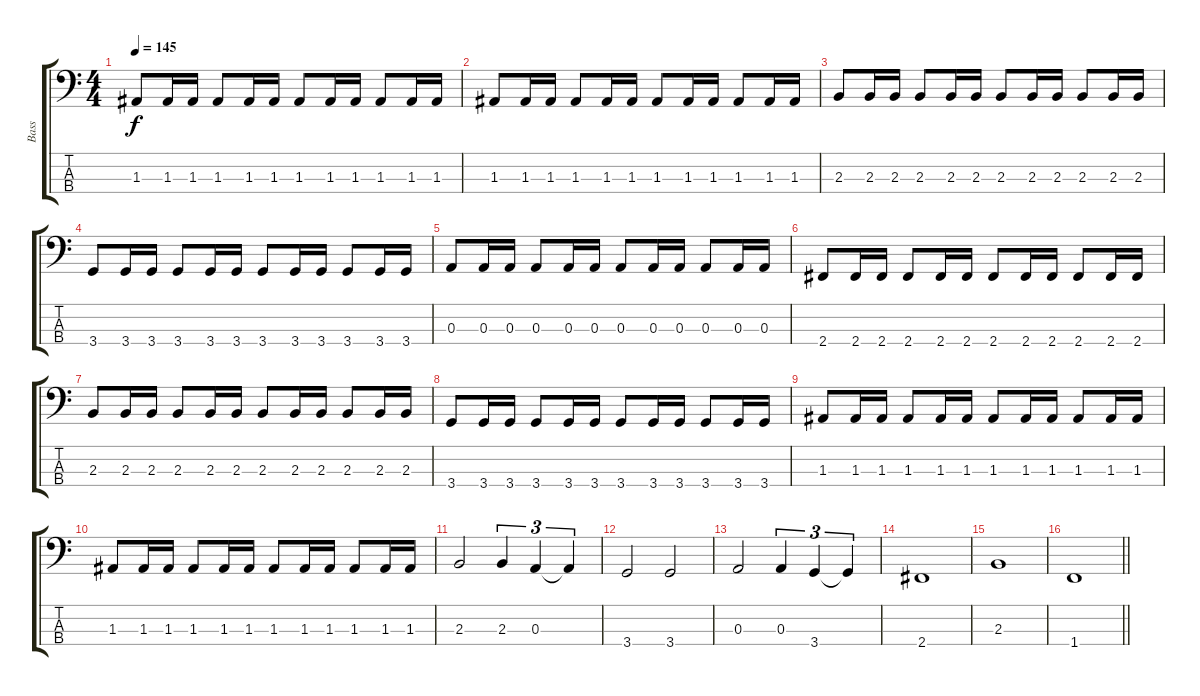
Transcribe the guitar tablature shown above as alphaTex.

\track ("Bass" "Bass") {instrument electricbasspick}
\staff {score tabs}
\tuning (G2 D2 A1 E1) {hide}
\ts (4 4)
\tempo 145
\clef f4
\ks c
1.3.8{dy f} 1.3.16 1.3.16 1.3.8 1.3.16 1.3.16 1.3.8 1.3.16 1.3.16 1.3.8 1.3.16 1.3.16 |
1.3.8 1.3.16 1.3.16 1.3.8 1.3.16 1.3.16 1.3.8 1.3.16 1.3.16 1.3.8 1.3.16 1.3.16 |
2.3.8 2.3.16 2.3.16 2.3.8 2.3.16 2.3.16 2.3.8 2.3.16 2.3.16 2.3.8 2.3.16 2.3.16 |
3.4.8 3.4.16 3.4.16 3.4.8 3.4.16 3.4.16 3.4.8 3.4.16 3.4.16 3.4.8 3.4.16 3.4.16 |
0.3.8 0.3.16 0.3.16 0.3.8 0.3.16 0.3.16 0.3.8 0.3.16 0.3.16 0.3.8 0.3.16 0.3.16 |
2.4.8 2.4.16 2.4.16 2.4.8 2.4.16 2.4.16 2.4.8 2.4.16 2.4.16 2.4.8 2.4.16 2.4.16 |
2.3.8 2.3.16 2.3.16 2.3.8 2.3.16 2.3.16 2.3.8 2.3.16 2.3.16 2.3.8 2.3.16 2.3.16 |
3.4.8 3.4.16 3.4.16 3.4.8 3.4.16 3.4.16 3.4.8 3.4.16 3.4.16 3.4.8 3.4.16 3.4.16 |
1.3.8 1.3.16 1.3.16 1.3.8 1.3.16 1.3.16 1.3.8 1.3.16 1.3.16 1.3.8 1.3.16 1.3.16 |
1.3.8 1.3.16 1.3.16 1.3.8 1.3.16 1.3.16 1.3.8 1.3.16 1.3.16 1.3.8 1.3.16 1.3.16 |
2.3.2 2.3.4{tu (3 2)} 0.3.4{tu (3 2)} 0.3{t}.4{tu (3 2)} |
3.4.2 3.4.2 |
0.3.2 0.3.4{tu (3 2)} 3.4.4{tu (3 2)} 3.4{t}.4{tu (3 2)} |
2.4.1 |
2.3.1 |
\barLineRight lightlight
1.4.1
